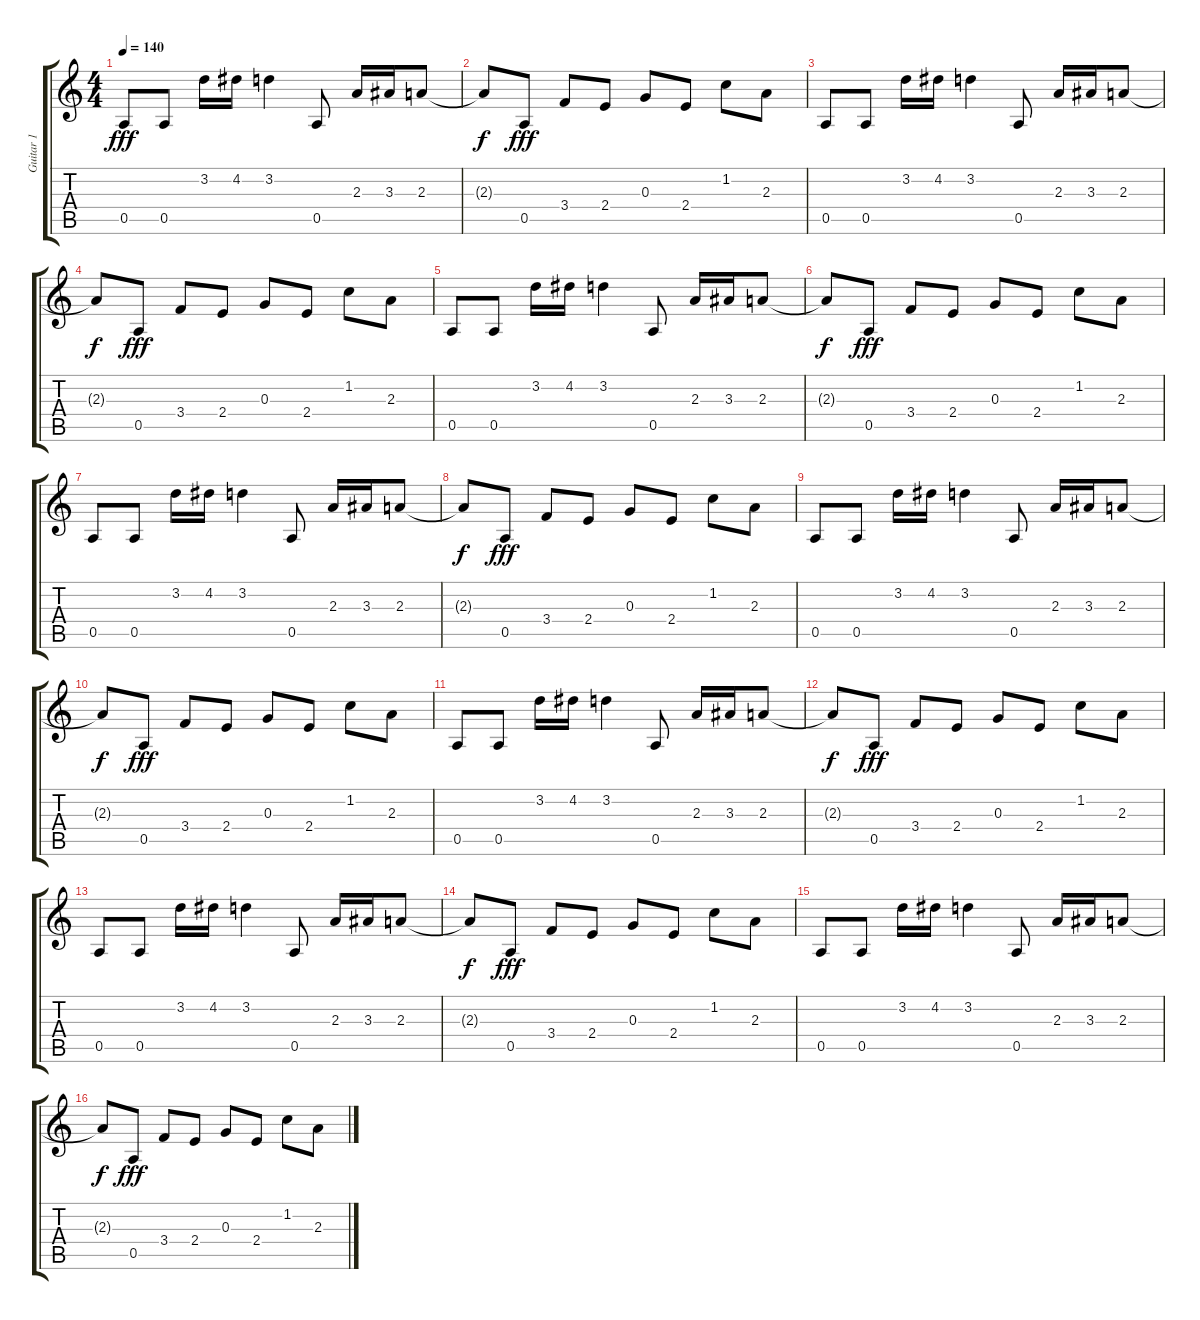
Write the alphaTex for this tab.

\track ("Guitar 1" "Guitar 1") {instrument electricguitarclean}
\staff {score tabs}
\tuning (E4 B3 G3 D3 A2 E2) {hide}
\ts (4 4)
\tempo 140
\clef g2
\ks c
0.5.8{dy fff instrument electricguitarclean} 0.5.8 3.2.16 4.2.16 3.2.4 0.5.8 2.3.16 3.3.16 2.3.8 |
2.3{t}.8{dy f} 0.5.8{dy fff} 3.4.8 2.4.8 0.3.8 2.4.8 1.2.8 2.3.8 |
0.5.8 0.5.8 3.2.16 4.2.16 3.2.4 0.5.8 2.3.16 3.3.16 2.3.8 |
2.3{t}.8{dy f} 0.5.8{dy fff} 3.4.8 2.4.8 0.3.8 2.4.8 1.2.8 2.3.8 |
0.5.8 0.5.8 3.2.16 4.2.16 3.2.4 0.5.8 2.3.16 3.3.16 2.3.8 |
2.3{t}.8{dy f} 0.5.8{dy fff} 3.4.8 2.4.8 0.3.8 2.4.8 1.2.8 2.3.8 |
0.5.8 0.5.8 3.2.16 4.2.16 3.2.4 0.5.8 2.3.16 3.3.16 2.3.8 |
2.3{t}.8{dy f} 0.5.8{dy fff} 3.4.8 2.4.8 0.3.8 2.4.8 1.2.8 2.3.8 |
0.5.8 0.5.8 3.2.16 4.2.16 3.2.4 0.5.8 2.3.16 3.3.16 2.3.8 |
2.3{t}.8{dy f} 0.5.8{dy fff} 3.4.8 2.4.8 0.3.8 2.4.8 1.2.8 2.3.8 |
0.5.8 0.5.8 3.2.16 4.2.16 3.2.4 0.5.8 2.3.16 3.3.16 2.3.8 |
2.3{t}.8{dy f} 0.5.8{dy fff} 3.4.8 2.4.8 0.3.8 2.4.8 1.2.8 2.3.8 |
0.5.8 0.5.8 3.2.16 4.2.16 3.2.4 0.5.8 2.3.16 3.3.16 2.3.8 |
2.3{t}.8{dy f} 0.5.8{dy fff} 3.4.8 2.4.8 0.3.8 2.4.8 1.2.8 2.3.8 |
0.5.8 0.5.8 3.2.16 4.2.16 3.2.4 0.5.8 2.3.16 3.3.16 2.3.8 |
2.3{t}.8{dy f} 0.5.8{dy fff} 3.4.8 2.4.8 0.3.8 2.4.8 1.2.8 2.3.8
